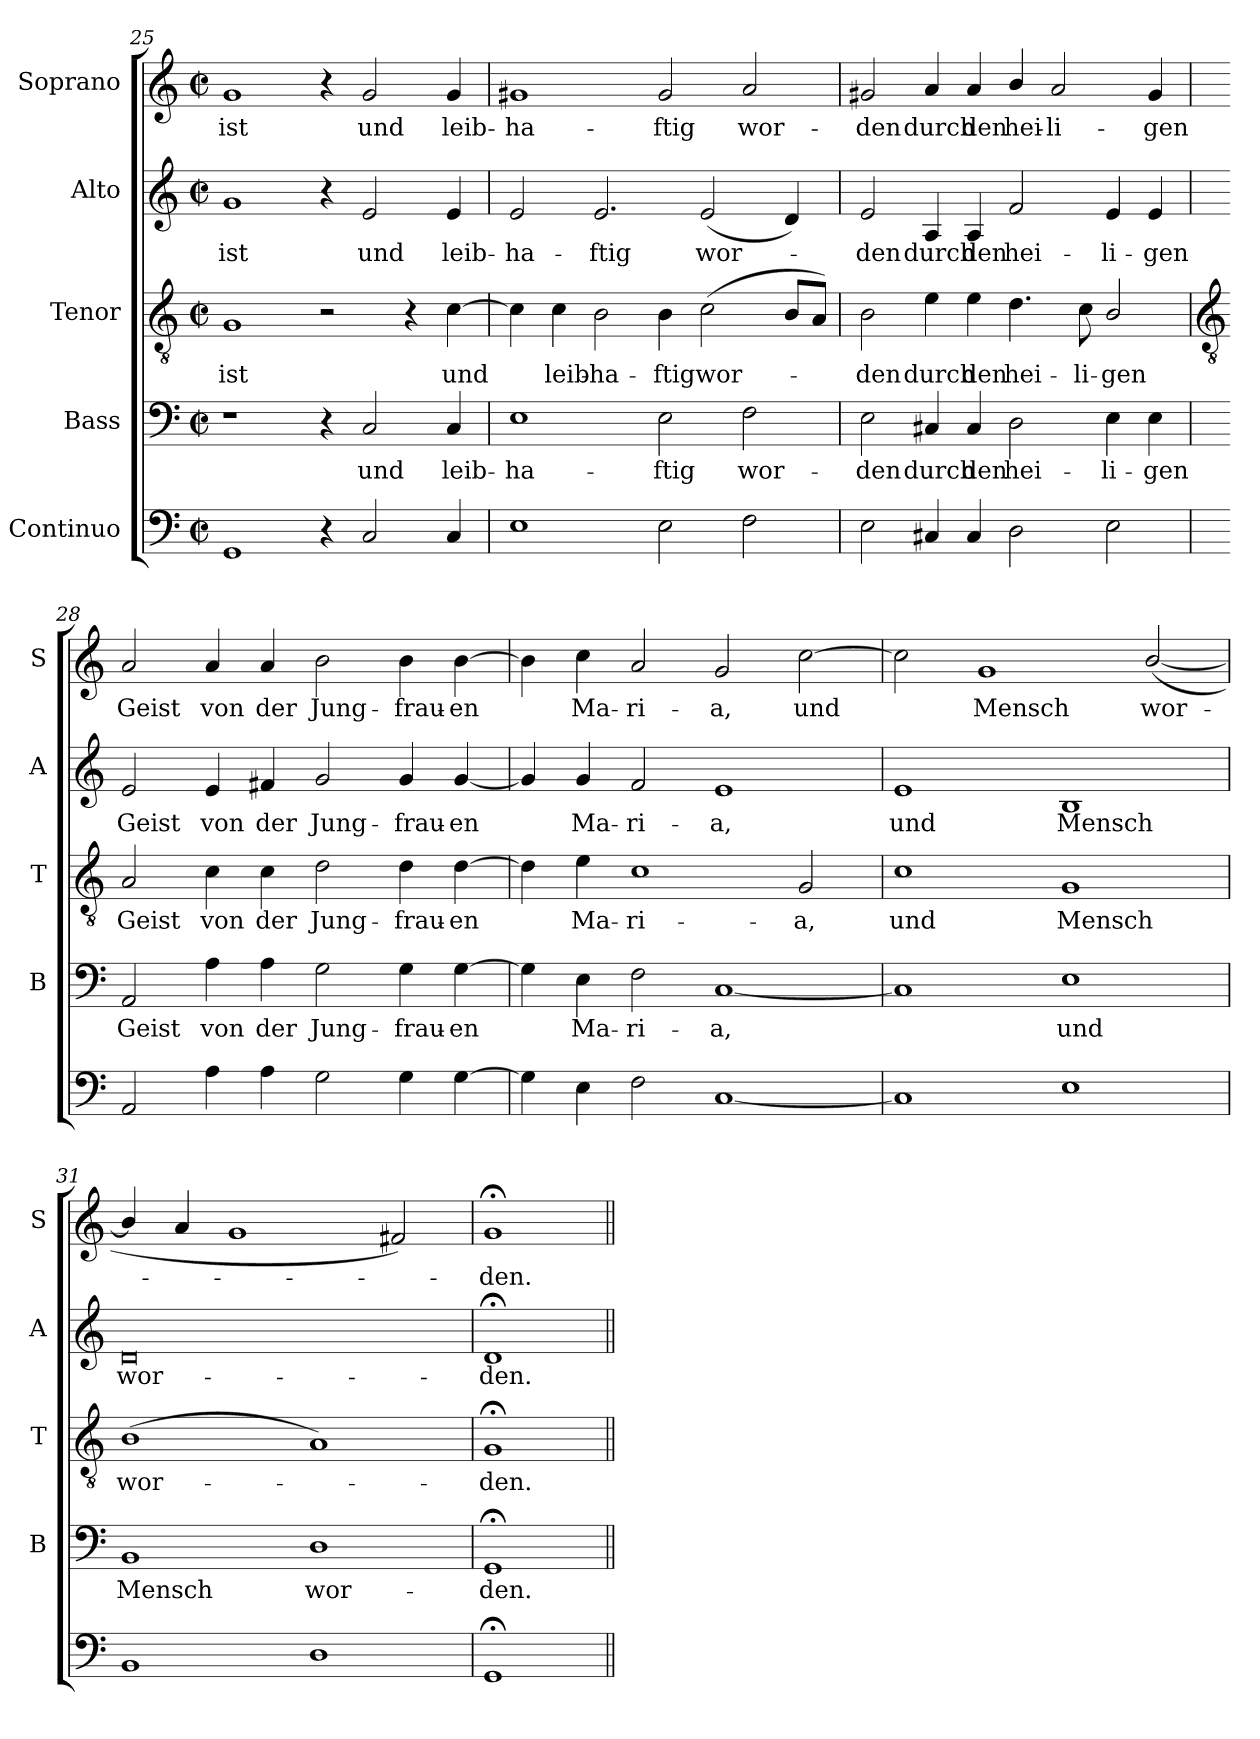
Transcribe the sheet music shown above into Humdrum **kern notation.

**kern	**kern	**text	**kern	**text	**kern	**text	**kern	**text
*part5	*part4	*part4	*part3	*part3	*part2	*part2	*part1	*part1
*staff5	*staff4	*staff4	*staff3	*staff3	*staff2	*staff2	*staff1	*staff1
*I"Continuo	*I"Bass	*	*I"Tenor	*	*I"Alto	*	*I"Soprano	*
*	*I'B	*	*I'T	*	*I'A	*	*I'S	*
*clefF4	*clefF4	*	*clefGv2	*	*clefG2	*	*clefG2	*
*k[]	*k[]	*	*k[]	*	*k[]	*	*k[]	*
*C:	*C:	*	*C:	*	*C:	*	*C:	*
*M4/2	*M4/2	*	*M4/2	*	*M4/2	*	*M4/2	*
*met(c|)	*met(c|)	*	*met(c|)	*	*met(c|)	*	*met(c|)	*
=25	=25	=25	=25	=25	=25	=25	=25	=25
!	!	!	!	!LO:LY:b	!	!LO:LY:b	!	!LO:LY:b
1GG	1r	.	1G	ist	1g	ist	1g	ist
4r	4r	.	2r	.	4r	.	4r	.
!	!	!LO:LY:b	!	!	!	!LO:LY:b	!	!LO:LY:b
2C	2C	und	.	.	2e	und	2g	und
.	.	.	4r	.	.	.	.	.
!	!	!LO:LY:b	!	!LO:LY:b	!	!LO:LY:b	!	!LO:LY:b
4C	4C	leib-	[4c	und	4e	leib-	4g	leib-
=26	=26	=26	=26	=26	=26	=26	=26	=26
!	!	!LO:LY:b	!	!	!	!LO:LY:b	!	!LO:LY:b
1E	1E	-ha-	4c]	.	2e	-ha-	1g#X	-ha-
!	!	!	!	!LO:LY:b	!	!	!	!
.	.	.	4c	leib-	.	.	.	.
!	!	!	!	!LO:LY:b	!	!LO:LY:b	!	!
.	.	.	2B	-ha-	2.e	-ftig	.	.
!	!	!LO:LY:b	!	!LO:LY:b	!	!	!	!LO:LY:b
2E	2E	-ftig	4B	-ftig	.	.	2g#	-ftig
!	!	!	!	!LO:LY:b	!	!LO:LY:b	!	!
.	.	.	(<2c	wor-	(<2e	wor-	.	.
!	!	!LO:LY:b	!	!	!	!	!	!LO:LY:b
2F	2F	wor-	.	.	.	.	2a	wor-
.	.	.	8BL	.	4d)	.	.	.
.	.	.	8AJ)	.	.	.	.	.
=27	=27	=27	=27	=27	=27	=27	=27	=27
!	!	!LO:LY:b	!	!LO:LY:b	!	!LO:LY:b	!	!LO:LY:b
2E	2E	-den	2B	den	2e	den	2g#X	-den
!	!	!LO:LY:b	!	!LO:LY:b	!	!LO:LY:b	!	!LO:LY:b
4C#X	4C#X	durch	4e	durch	4A	durch	4a	durch
!	!	!LO:LY:b	!	!LO:LY:b	!	!LO:LY:b	!	!LO:LY:b
4C#	4C#	den	4e	den	4A	den	4a	den
!	!	!LO:LY:b	!	!LO:LY:b	!	!LO:LY:b	!	!LO:LY:b
2D	2D	hei-	4.d	hei-	2f	hei-	4b/	hei-
!	!	!	!	!	!	!	!	!LO:LY:b
.	.	.	.	.	.	.	2a	-li-
!	!	!	!	!LO:LY:b	!	!	!	!
.	.	.	8c	-li-	.	.	.	.
!	!	!LO:LY:b	!	!LO:LY:b	!	!LO:LY:b	!	!
2E	4E	-li-	2B/	-gen	4e	-li-	.	.
!	!	!LO:LY:b	!	!	!	!LO:LY:b	!	!LO:LY:b
.	4E	-gen	.	.	4e	-gen	4g#	-gen
!!LO:LB:g=z
=28	=28	=28	=28	=28	=28	=28	=28	=28
*	*	*	*clefGv2	*	*	*	*	*
!	!	!LO:LY:b	!	!LO:LY:b	!	!LO:LY:b	!	!LO:LY:b
2AA	2AA	Geist	2A	Geist	2e	Geist	2a	Geist
!	!	!LO:LY:b	!	!LO:LY:b	!	!LO:LY:b	!	!LO:LY:b
4A	4A	von	4c	von	4e	von	4a	von
!	!	!LO:LY:b	!	!LO:LY:b	!	!LO:LY:b	!	!LO:LY:b
4A	4A	der	4c	der	4f#X	der	4a	der
!	!	!LO:LY:b	!	!LO:LY:b	!	!LO:LY:b	!	!LO:LY:b
2G	2G	Jung-	2d	Jung-	2g	Jung-	2b	Jung-
!	!	!LO:LY:b	!	!LO:LY:b	!	!LO:LY:b	!	!LO:LY:b
4G	4G	-frau-	4d	-frau-	4g	-frau-	4b	-frau-
!	!	!LO:LY:b	!	!LO:LY:b	!	!LO:LY:b	!	!LO:LY:b
[4G	[4G	-en	[4d	-en	[4g	-en	[4b	-en
=29	=29	=29	=29	=29	=29	=29	=29	=29
4G]	4G]	.	4d]	.	4g]	.	4b]	.
!	!	!LO:LY:b	!	!LO:LY:b	!	!LO:LY:b	!	!LO:LY:b
4E	4E	Ma-	4e	Ma-	4g	Ma-	4cc	Ma-
!	!	!LO:LY:b	!	!LO:LY:b	!	!LO:LY:b	!	!LO:LY:b
2F	2F	-ri-	1c	-ri-	2f	-ri-	2a	-ri-
!	!	!LO:LY:b	!	!	!	!LO:LY:b	!	!LO:LY:b
[1C	[1C	-a,	.	.	1e	-a,	2g	-a,
!	!	!	!	!LO:LY:b	!	!	!	!LO:LY:b
.	.	.	2G	-a,	.	.	[2cc	und
=30	=30	=30	=30	=30	=30	=30	=30	=30
!	!	!	!	!LO:LY:b	!	!LO:LY:b	!	!
1C]	1C]	.	1c	und	1e	und	2cc]	.
!	!	!	!	!	!	!	!	!LO:LY:b
.	.	.	.	.	.	.	1g	Mensch
!	!	!LO:LY:b	!	!LO:LY:b	!	!LO:LY:b	!	!
1E	1E	und	1G	Mensch	1B	Mensch	.	.
!	!	!	!	!	!	!	!	!LO:LY:b
.	.	.	.	.	.	.	(<[2b/	wor-
=31	=31	=31	=31	=31	=31	=31	=31	=31
!	!	!LO:LY:b	!	!LO:LY:b	!	!LO:LY:b	!	!
1BB	1BB	Mensch	(<1B	wor-	0d	wor-	4b/]	.
.	.	.	.	.	.	.	4a	.
.	.	.	.	.	.	.	1g	.
!	!	!LO:LY:b	!	!	!	!	!	!
1D	1D	wor-	1A)	.	.	.	.	.
.	.	.	.	.	.	.	2f#X)	.
=32	=32	=32	=32	=32	=32	=32	=32	=32
!	!	!LO:LY:b	!	!LO:LY:b	!	!LO:LY:b	!	!LO:LY:b
1GG;<	1GG;<	-den.	1G;<	den.	1d;<	-den.	1g;<	den.
=||	=||	=||	=||	=||	=||	=||	=||	=||
*-	*-	*-	*-	*-	*-	*-	*-	*-
